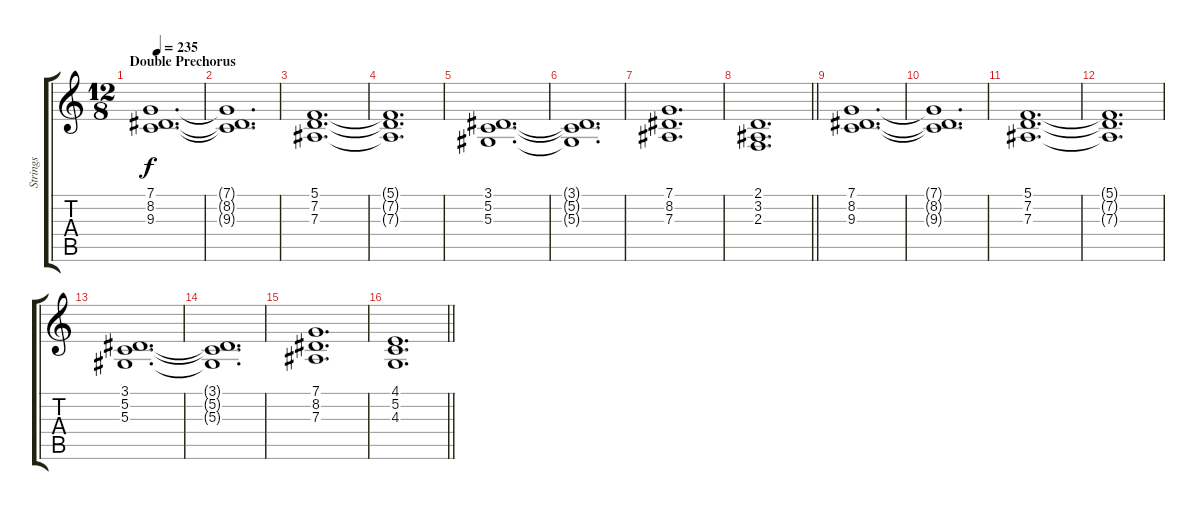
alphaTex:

\track ("Strings" "Strings") {instrument stringensemble1}
\staff {score tabs}
\tuning (C4 G3 Eb3 Bb2 F2 C2) {hide}
\ts (12 8)
\section ("" "Double Prechorus")
\tempo 235
\clef g2
\ks c
(7.1 8.2 9.3).1{d dy f} |
(7.1{t} 8.2{t} 9.3{t}).1{d} |
(5.1 7.2 7.3).1{d} |
(5.1{t} 7.2{t} 7.3{t}).1{d} |
(3.1 5.2 5.3).1{d} |
(3.1{t} 5.2{t} 5.3{t}).1{d} |
(7.1 8.2 7.3).1{d} |
\barLineRight lightlight
(2.1 3.2 2.3).1{d} |
(7.1 8.2 9.3).1{d} |
(7.1{t} 8.2{t} 9.3{t}).1{d} |
(5.1 7.2 7.3).1{d} |
(5.1{t} 7.2{t} 7.3{t}).1{d} |
(3.1 5.2 5.3).1{d} |
(3.1{t} 5.2{t} 5.3{t}).1{d} |
(7.1 8.2 7.3).1{d} |
\barLineRight lightlight
(4.1 5.2 4.3).1{d}
